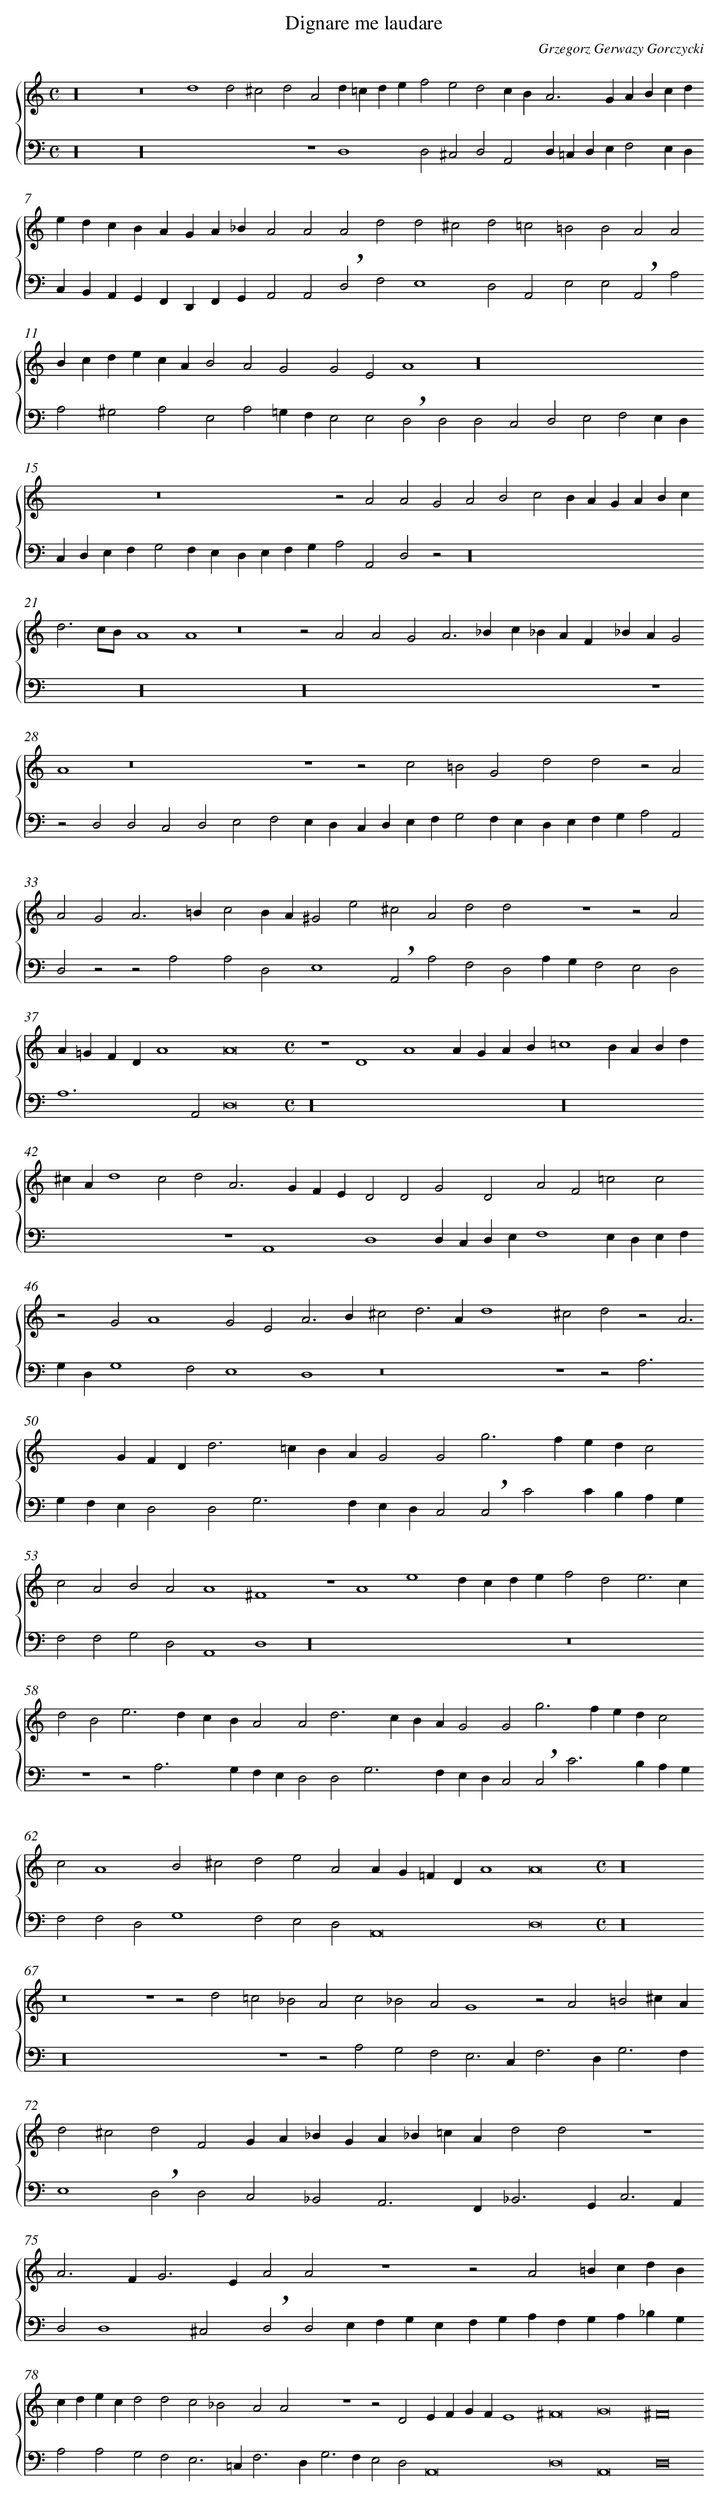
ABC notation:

X:1
T: Dignare me laudare
C: Grzegorz Gerwazy Gorczycki
L: 1/4
M: C
%%staves {1 2}
V: 1
V: 2 clef=bass
K: C
[V:1] z16 [|]
[V:2] z16 [|]
[V:1]  [|]
[V:2]  [|]
[V:1] z8 [|]
[V:2] z16 [|]
[V:1] d4d2^c2 [|]
[V:2]  [|]
[V:1] d2A2d=cde [|]
[V:2] z4D,4 [|]
[V:1] f2e2d2cB [|]
[V:2] D,2^C,2D,2A,,2 [|]
[V:1] A2>G2ABcd [|]
[V:2] D,=C,D,E,F,2E,D, [|]
[V:1] edcBAGA_B [|]
[V:2] C,B,,A,,G,,F,,D,,F,,G,, [|]
[V:1] A2A2A2d2 [|]
[V:2] A,,2A,,2!breath!D,2F,2 [|]
[V:1] d2^c2d2=c2 [|]
[V:2] E,4D,2A,,2 [|]
[V:1] =B2B2A2A2 [|]
[V:2] E,2E,2!breath!A,,2A,2 [|]
[V:1] BcdecAB2 [|]
[V:2] A,2^G,2A,2E,2 [|]
[V:1] A2G2G2E2 [|]
[V:2] A,2=G,F,E,2E,2 [|]
[V:1] A4z16 [|]
[V:2] !breath!D,2D,2D,2C,2 [|]
[V:1]  [|]
[V:2] D,2E,2F,2E,D, [|]
[V:1] z8 [|]
[V:2] C,D,E,F,G,2F,E, [|]
[V:1] z2A2 [|]
[V:2] D,E,F,G,A,2A,,2 [|]
[V:1] A2G2A2B2 [|]
[V:2] D,2z2z16 [|]
[V:1] c2BAGABc [|]
[V:2]  [|]
[V:1] d3c/B/A4 [|]
[V:2] z16 [|]
[V:1] A4z8 [|]
[V:2]  [|]
[V:1] z2A2 [|]
[V:2] z16 [|]
[V:1] A2G2A3_B [|]
[V:2]  [|]
[V:1] c_BAF_BAG2 [|]
[V:2] z4 [|]
[V:1] A4z8 [|]
[V:2] z2D,2D,2C,2 [|]
[V:1] z4 [|]
[V:2] D,2E,2F,2E,D, [|]
[V:1] z2c2=B2G2 [|]
[V:2] C,D,E,F,G,2F,E, [|]
[V:1] d2d2z2A2 [|]
[V:2] D,E,F,G,A,2A,,2 [|]
[V:1] A2G2A3=B [|]
[V:2] D,2z2z2A,2 [|]
[V:1] c2BA^G2e2 [|]
[V:2] A,2D,2E,4 [|]
[V:1] ^c2A2d2d2 [|]
[V:2] !breath!A,,2A,2F,2D,2 [|]
[V:1] z4z2A2 [|]
[V:2] A,G,F,2E,2D,2 [|]
[V:1] A=GFDA4 [|]
[V:2] A,6A,,2 [|]
[V:1] A8 [|]
[V:2] D,8 [|]
[V:1] [M:C]z4D4 [|]
[V:2] [M:C]z16 [|]
[V:1] A4AGAB [|]
[V:2]  [|]
[V:1] =c4BABd [|]
[V:2] z16 [|]
[V:1] ^cAd4c2 [|]
[V:2]  [|]
[V:1] d2A2>G2FE [|]
[V:2] z4A,,4 [|]
[V:1] D2D2G2D2 [|]
[V:2] D,4D,C,D,E, [|]
[V:1] A2F2=c2c2 [|]
[V:2] F,4E,D,E,F, [|]
[V:1] z2G2A4 [|]
[V:2] G,D,G,4F,2 [|]
[V:1] G2E2A3B [|]
[V:2] E,4D,4 [|]
[V:1] ^c2d2>A2d4 [|]
[V:2] z8 [|]
[V:1] ^c2d2z2 [|]
[V:2] z4z2A,3 [|]
[V:1] A2>G2FDd3 [|]
[V:2] G,F,E,D,2D,2 [|]
[V:1] =cBAG2G2 [|]
[V:2] G,2>F,2E,D,C,2 [|]
[V:1] g2>f2edc2 [|]
[V:2] !breath!C,2C2CB,A,G, [|]
[V:1] c2A2B2A2 [|]
[V:2] F,2F,2G,2D,2 [|]
[V:1] A4^F4 [|]
[V:2] A,,4D,4 [|]
[V:1] z4A4 [|]
[V:2] z16 [|]
[V:1] e4dcde [|]
[V:2]  [|]
[V:1] f2d2e3c [|]
[V:2] z8 [|]
[V:1] d2B2e3d [|]
[V:2] z4z2A,3 [|]
[V:1] cBA2A2d3 [|]
[V:2] G,F,E,D,2D,2 [|]
[V:1] cBAG2G2 [|]
[V:2] G,2>F,2E,D,C,2 [|]
[V:1] g2>f2edc2 [|]
[V:2] !breath!C,2C2>B,2A,G, [|]
[V:1] c2A4B2 [|]
[V:2] F,2F,2D,2G,4 [|]
[V:1] ^c2d2e2A2 [|]
[V:2] F,2E,2D,2 [|]
[V:1] AG=FDA4 [|]
[V:2] A,,8 [|]
[V:1] A8 [|]
[V:2] D,8 [|]
[V:1] [M:C]z16 [|]
[V:2] [M:C]z16 [|]
[V:1]  [|]
[V:2]  [|]
[V:1] z8 [|]
[V:2] z16 [|]
[V:1] z4z2d2 [|]
[V:2]  [|]
[V:1] =c2_B2A2c2 [|]
[V:2] z4z2A,2 [|]
[V:1] _B2A2G4 [|]
[V:2] G,2F,2E,3C, [|]
[V:1] z2A2=B2^cA [|]
[V:2] F,2>D,2G,3F, [|]
[V:1] d2^c2d2F2 [|]
[V:2] E,4!breath!D,2D,2 [|]
[V:1] GA_BGA_B=cA [|]
[V:2] C,2_B,,2A,,3F,, [|]
[V:1] d2d2z4 [|]
[V:2] _B,,2>G,,2C,3A,, [|]
[V:1] A2>F2G3E [|]
[V:2] D,2D,4^C,2 [|]
[V:1] A2A2z4 [|]
[V:2] !breath!D,2D,2E,F,G,E, [|]
[V:1] z2A2=BcdB [|]
[V:2] F,G,A,F,G,A,_B,G, [|]
[V:1] cdecd2d2 [|]
[V:2] A,2A,2G,2F,2 [|]
[V:1] c2_B2A2A2 [|]
[V:2] E,2>=C,2F,3D, [|]
[V:1] z4z2D2 [|]
[V:2] G,2>F,2E,2D,2 [|]
[V:1] EFGFE4 [|]
[V:2] A,,8 [|]
[V:1] ^F8 [|]
[V:2] D,8 [|]
[V:1] G8 [|]
[V:2] A,,8 [|]
[V:1] ^F8 [|]
[V:2] D,8 [|]
